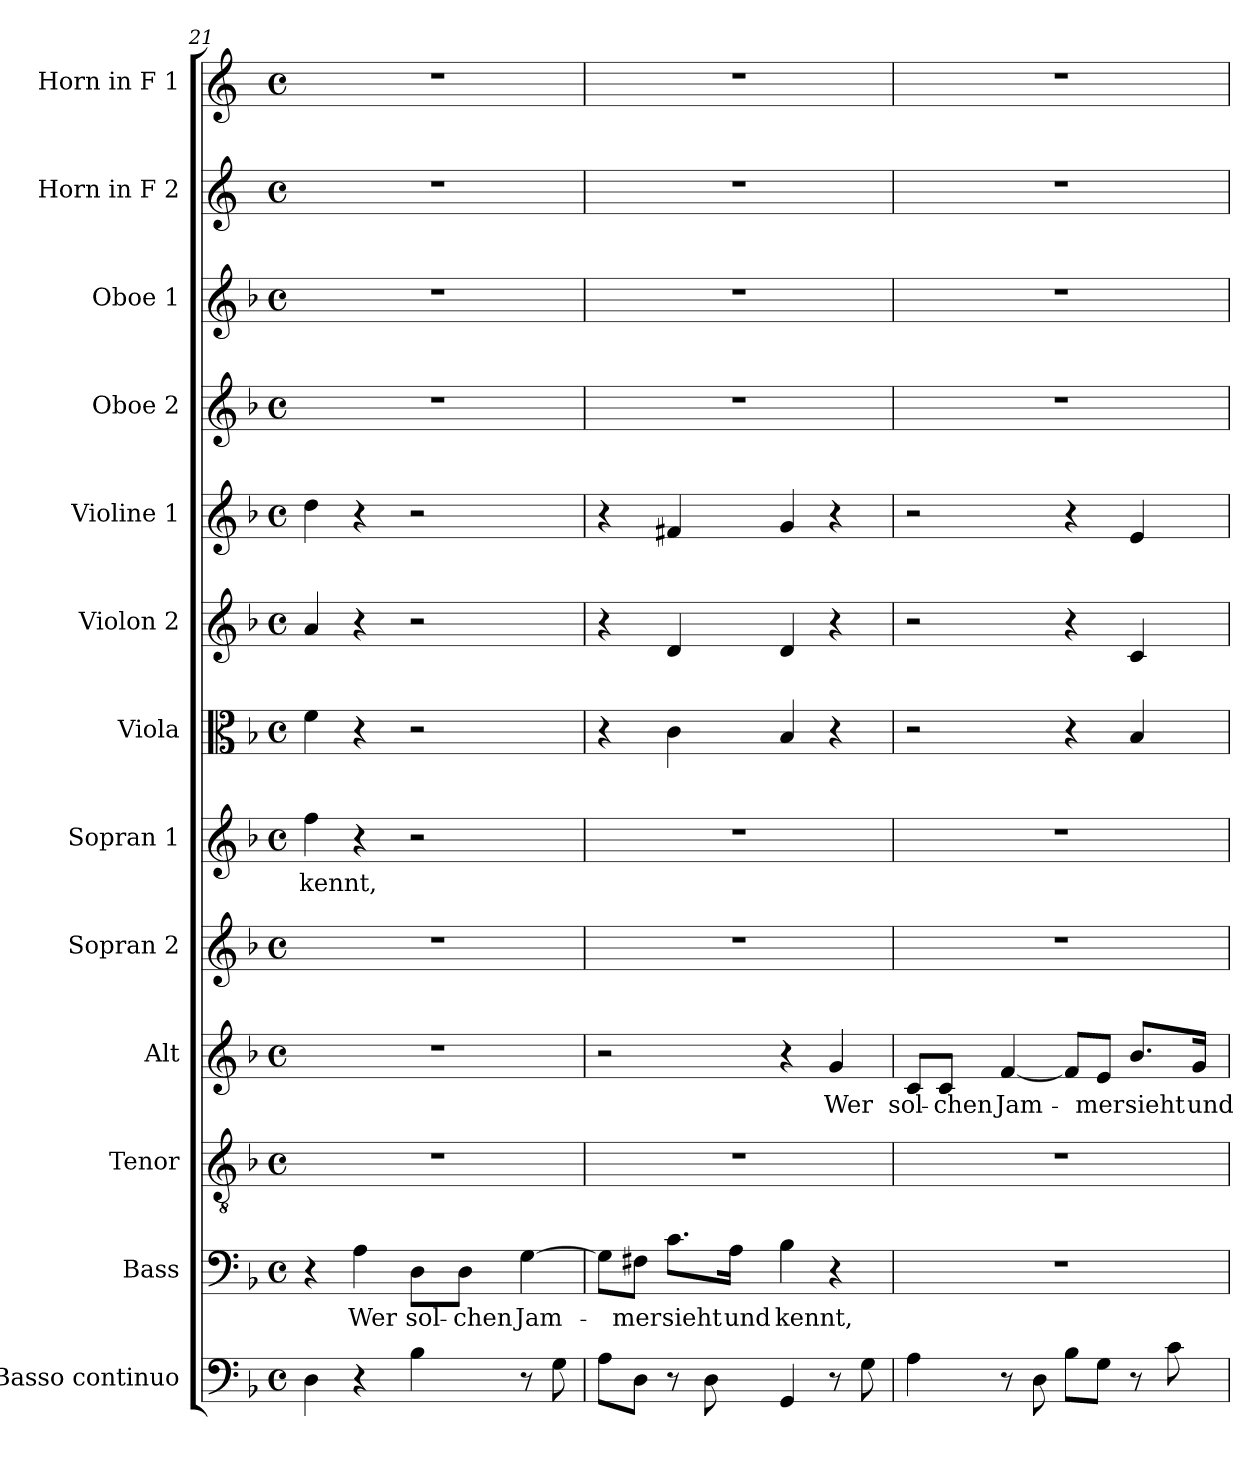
**kern	**kern	**text	**kern	**kern	**text	**kern	**kern	**text	**kern	**kern	**kern	**kern	**kern	**kern	**kern
*part13	*part12	*part12	*part11	*part10	*part10	*part9	*part8	*part8	*part7	*part6	*part5	*part4	*part3	*part2	*part1
*staff13	*staff12	*staff12	*staff11	*staff10	*staff10	*staff9	*staff8	*staff8	*staff7	*staff6	*staff5	*staff4	*staff3	*staff2	*staff1
*I"Basso continuo	*I"Bass	*	*I"Tenor	*I"Alt	*	*I"Sopran 2	*I"Sopran 1	*	*I"Viola	*I"Violon 2	*I"Violine 1	*I"Oboe 2	*I"Oboe 1	*I"Horn in F 2	*I"Horn in F 1
*I'BC	*I'B	*	*I'T	*I'A	*	*I'S 2	*I'S 1	*	*I'Vla	*I'Vln 2	*I'Vln 1	*I'Ob 2	*I'Ob 1	*I'Horn 2	*I'Horn 1
*clefF4	*clefF4	*	*clefGv2	*clefG2	*	*clefG2	*clefG2	*	*clefC3	*clefG2	*clefG2	*clefG2	*clefG2	*clefG2	*clefG2
*ITrd7c12	*	*	*	*	*	*	*	*	*	*	*	*	*	*ITrd4c7	*ITrd4c7
*k[b-]	*k[b-]	*	*k[b-]	*k[b-]	*	*k[b-]	*k[b-]	*	*k[b-]	*k[b-]	*k[b-]	*k[b-]	*k[b-]	*k[b-]	*k[b-]
*M4/4	*M4/4	*	*M4/4	*M4/4	*	*M4/4	*M4/4	*	*M4/4	*M4/4	*M4/4	*M4/4	*M4/4	*M4/4	*M4/4
*met(c)	*met(c)	*	*met(c)	*met(c)	*	*met(c)	*met(c)	*	*met(c)	*met(c)	*met(c)	*met(c)	*met(c)	*met(c)	*met(c)
=21	=21	=21	=21	=21	=21	=21	=21	=21	=21	=21	=21	=21	=21	=21	=21
!	!	!	!	!	!	!	!	!LO:LY:b	!	!	!	!	!	!	!
4DD\	4r	.	1r	1r	.	1r	4ff\	kennt,	4f\	4a/	4dd\	1r	1r	1r	1r
!	!	!LO:LY:b	!	!	!	!	!	!	!	!	!	!	!	!	!
4r	4A\	Wer	.	.	.	.	4r	.	4r	4r	4r	.	.	.	.
!	!	!LO:LY:b	!	!	!	!	!	!	!	!	!	!	!	!	!
4BB-\	8D\L	sol-	.	.	.	.	2r	.	2r	2r	2r	.	.	.	.
!	!	!LO:LY:b	!	!	!	!	!	!	!	!	!	!	!	!	!
.	8D\J	-chen	.	.	.	.	.	.	.	.	.	.	.	.	.
!	!	!LO:LY:b	!	!	!	!	!	!	!	!	!	!	!	!	!
8r	[4G\	Jam-	.	.	.	.	.	.	.	.	.	.	.	.	.
8GG\	.	.	.	.	.	.	.	.	.	.	.	.	.	.	.
=22	=22	=22	=22	=22	=22	=22	=22	=22	=22	=22	=22	=22	=22	=22	=22
8AA\L	8G\L]	.	1r	2r	.	1r	1r	.	4r	4r	4r	1r	1r	1r	1r
!	!	!LO:LY:b	!	!	!	!	!	!	!	!	!	!	!	!	!
8DD\J	8F#X\J	-mer	.	.	.	.	.	.	.	.	.	.	.	.	.
!	!	!LO:LY:b	!	!	!	!	!	!	!	!	!	!	!	!	!
8r	8.c\L	sieht	.	.	.	.	.	.	4c\	4d/	4f#X/	.	.	.	.
8DD\	.	.	.	.	.	.	.	.	.	.	.	.	.	.	.
!	!	!LO:LY:b	!	!	!	!	!	!	!	!	!	!	!	!	!
.	16A\Jk	und	.	.	.	.	.	.	.	.	.	.	.	.	.
!	!	!LO:LY:b	!	!	!	!	!	!	!	!	!	!	!	!	!
4GGG/	4B-\	kennt,	.	4r	.	.	.	.	4B-/	4d/	4g/	.	.	.	.
!	!	!	!	!	!LO:LY:b	!	!	!	!	!	!	!	!	!	!
8r	4r	.	.	4g/	Wer	.	.	.	4r	4r	4r	.	.	.	.
8GG\	.	.	.	.	.	.	.	.	.	.	.	.	.	.	.
=23	=23	=23	=23	=23	=23	=23	=23	=23	=23	=23	=23	=23	=23	=23	=23
!	!	!	!	!	!LO:LY:b	!	!	!	!	!	!	!	!	!	!
4AA\	1r	.	1r	8c/L	sol-	1r	1r	.	2r	2r	2r	1r	1r	1r	1r
!	!	!	!	!	!LO:LY:b	!	!	!	!	!	!	!	!	!	!
.	.	.	.	8c/J	-chen	.	.	.	.	.	.	.	.	.	.
!	!	!	!	!	!LO:LY:b	!	!	!	!	!	!	!	!	!	!
8r	.	.	.	[4f/	Jam-	.	.	.	.	.	.	.	.	.	.
8DD\	.	.	.	.	.	.	.	.	.	.	.	.	.	.	.
8BB-\L	.	.	.	8f/L]	.	.	.	.	4r	4r	4r	.	.	.	.
!	!	!	!	!	!LO:LY:b	!	!	!	!	!	!	!	!	!	!
8GG\J	.	.	.	8e/J	-mer	.	.	.	.	.	.	.	.	.	.
!	!	!	!	!	!LO:LY:b	!	!	!	!	!	!	!	!	!	!
8r	.	.	.	8.b-/L	sieht	.	.	.	4B-/	4c/	4e/	.	.	.	.
8C\	.	.	.	.	.	.	.	.	.	.	.	.	.	.	.
!	!	!	!	!	!LO:LY:b	!	!	!	!	!	!	!	!	!	!
.	.	.	.	16g/Jk	und	.	.	.	.	.	.	.	.	.	.
=	=	=	=	=	=	=	=	=	=	=	=	=	=	=	=
*-	*-	*-	*-	*-	*-	*-	*-	*-	*-	*-	*-	*-	*-	*-	*-
